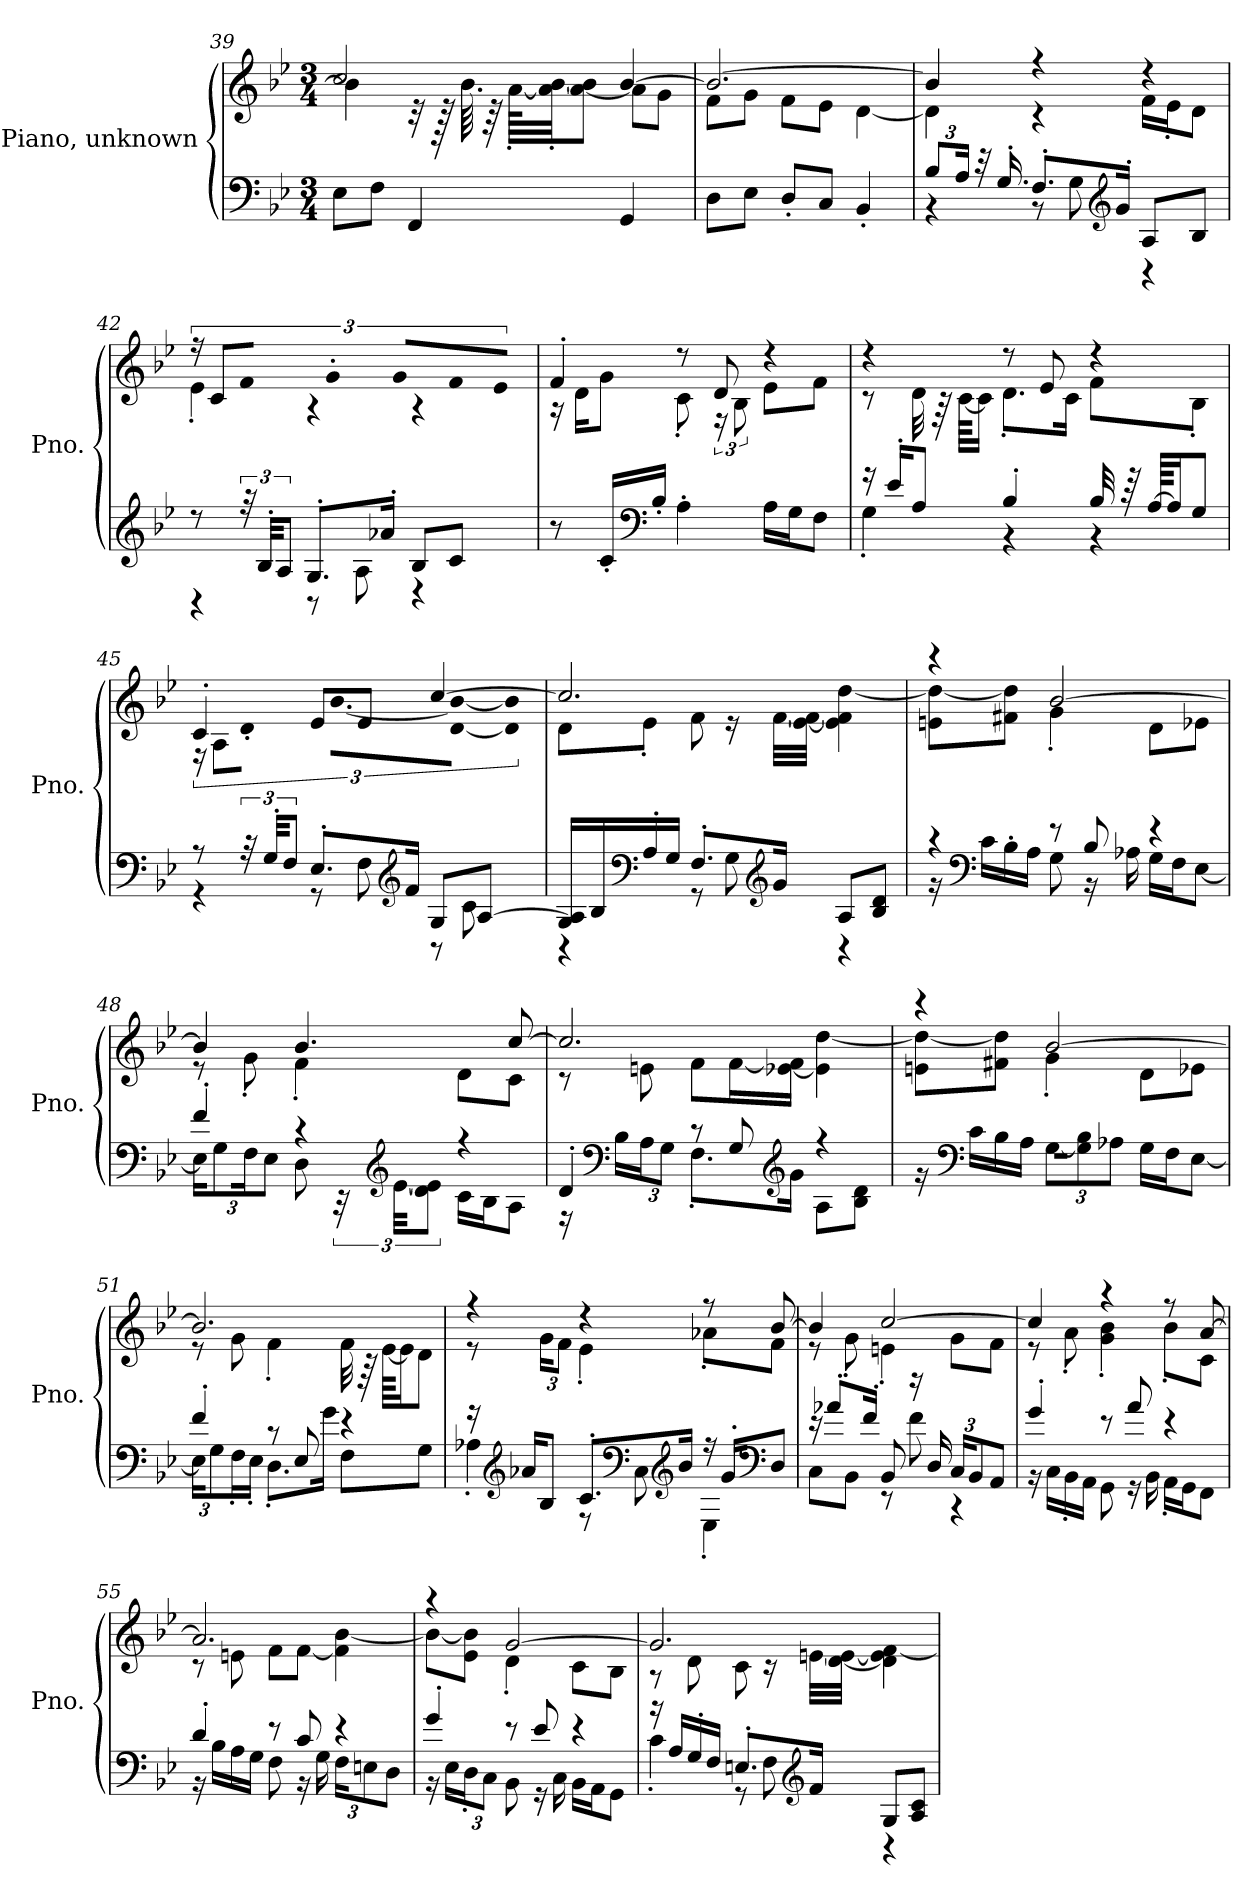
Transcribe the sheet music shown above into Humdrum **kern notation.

**kern	**kern
*part1	*part1
*staff2	*staff1
*I"Piano, unknown	*
*I'Pno.	*
*clefF4	*clefG2
*k[b-e-]	*k[b-e-]
*M3/4	*M3/4
=39	=39
*	*^
8E-\L	2cc/	4b-\]
8F\J	.	.
4FF/	.	32r
.	.	128r
.	.	64.b-\
.	.	64r
.	.	[64a'\KLLL
.	.	32a\]' [32b-\'JJ
.	.	[8a\ 8b-\]J
4GG/	[4b-/	8a\L]
.	.	8g\J
=40	=40	=40
8D\L	2.b-/_	8f\L
8E-\J	.	8g\J
8D'/L	.	8f\L
8C/J	.	8e-\J
4BB-'/	.	[4d\
=41	=41	=41
*Xbrackettup	*	*
*^	*	*
12B-/L	4r	4b-/]	4d\]
24A/Jk	.	.	.
32r	.	.	.
16.G'/	.	.	.
8.F'/L	8r	4r	4r
.	8G\	.	.
*clefG2	*	*	*
16g'/Jk	.	.	.
8A/L	4r	4r	16f\LL
.	.	.	16e-'\J
8B-/J	.	.	8d\J
!!LO:LB:g=z	!!
=42	=42	=42	=42
8r	4r	24r	4e-'\
.	.	12c/L	.
*brackettup	*	*	*
48r	.	8f/J	.
48B-'/KKL	.	.	.
12A/J	.	.	.
8.G'/L	8r	4g'/	4r
.	8A\	.	.
16a-X'/Jk	.	.	.
8B-/L	4r	16g/LL	4r
.	.	16f/J	.
8c/J	.	8e-/J	.
*v	*v	*	*
=43	=43	=43
8r	4f'/	16r
.	.	16d\KL
16c'/LL	.	8g\J
*clefF4	*	*
16B-'/JJ	.	.
4A'\	8r	8c'\
.	8d/	24r
.	.	12B-\
16A\LL	4r	8e-\L
16G\J	.	.
8F\J	.	8f\J
=44	=44	=44
*^	*	*
16r	4G'\	4r	8r
16e-'/KL	.	.	.
8A/J	.	.	32d\
.	.	.	64r
.	.	.	[64c\KKLL
.	.	.	16c\JJ]
4B-'/	4r	8r	8.d'\L
.	.	8e-/	.
.	.	.	16c\Jk
32B-/	4r	4r	8f\L
64r	.	.	.
[64A/KKLL	.	.	.
16A/J]	.	.	.
8G/J	.	.	8B-'\J
!!LO:LB:g=z	!!
=45	=45	=45	=45
8r	4r	4c'/	24r
.	.	.	12A\L
48r	.	.	8d'\J
48G'/KKL	.	.	.
12F/J	.	.	.
8.E-'/L	8r	8e-/L	[8.b-\L
.	8F\	8e-/J	.
*clefG2	*	*	*
16f/Jk	.	.	[16d\ 16b-\_Jk
8G/L	8r	[4cc/	4d\] 4b-\]
[8A/J	8c\	.	.
=46	=46	=46	=46
16G/ 16A/]LL	4r	2.cc/]	8d\L
16B-/	.	.	.
*clefF4	*	*	*
16A'/	.	.	8e-'\J
16G/JJ	.	.	.
8.F'/L	8r	.	8f\
.	8G\	.	16r
*clefG2	*	*	*
16g/Jk	.	.	[32f\LLL
.	.	.	[32e-\ 32f\_JJJ
8A/L	4r	.	4e-\] 4f\] [4dd\
8B-/ 8d/J	.	.	.
!!LO:LB:g=z	!!
=47	=47	=47	=47
4r	16r	4r	8en\ 8dd\_L
*clefF4	*	*	*
.	16c\LL	.	.
.	16B-'\	.	8f#X\ 8dd\]J
.	16A\JJ	.	.
8r	8G\	[2b-/	4g'\
8B-/	16r	.	.
.	16A-X\	.	.
4r	16G\LL	.	8d\L
.	16F\J	.	.
.	[8E-\J	.	8e-X\J
=48	=48	=48	=48
*	*Xbrackettup	*	*
4f'/	24E-\KL]	4b-/]	8r
.	12G\	.	.
.	24F\K	.	8g'\
.	12E-\J	.	.
4r	8D\	4.b-/	4f'\
*	*brackettup	*	*
.	48r	.	.
*clefG2	*	*	*
.	[48e-\KKL	.	.
.	12d\ 12e-\]J	.	.
4r	16c\LL	.	8d\L
.	16B-\J	.	.
.	8A\J	[8cc/	8c\J
=49	=49	=49	=49
4d'/	16r	2.cc/]	8r
*clefF4	*	*	*
.	16B-\LL	.	.
*	*Xbrackettup	*	*
.	24A\J	.	8en\
.	12G\J	.	.
8r	8.F'\L	.	8f\L
8G/	.	.	[16f\L
*clefG2	*	*	*
.	16g\Jk	.	[16e-X\ 16f\]JJ
4r	8A\L	.	4e-\] [4dd\
.	8B-\ 8d\J	.	.
!!LO:PB:g=z	!!
=50	=50	=50	=50
2.r	16r	4r	8en\ 8dd\_L
*clefF4	*	*	*
.	16c\LL	.	.
.	16B-\	.	8f#X\ 8dd\]J
.	16A\JJ	.	.
.	[12G\L	[2b-/	4g'\
.	12G\] 12B-\	.	.
.	12A-X\J	.	.
.	16G\LL	.	8d\L
.	16F\J	.	.
.	[8E-\J	.	8e-X\J
=51	=51	=51	=51
4f'/	24E-\KL]	2.b-/]	8r
.	12G\	.	.
.	16F'\L	.	8g\
.	16E-'\JJ	.	.
8r	8.D'\L	.	4f'\
8E-/	.	.	.
.	16g\Jk	.	.
4r	8F\L	.	32f\
.	.	.	64r
.	.	.	[64e-\KKLL
.	.	.	16e-\J]
.	8G\J	.	8d\J
!!LO:LB:g=z	!!
=52	=52	=52	=52
16r	4A-X'\	4r	8r
*clefG2	*	*	*
16a-X/KL	.	.	.
*	*	*	*Xbrackettup
8B-/J	.	.	24g\KL
.	.	.	12f\J
8.c'/L	8r	4r	4e-'\
*clefF4	*	*	*
.	8C\	.	.
*clefG2	*	*	*
16b-/Jk	.	.	.
16r	4E-'\	8r	8a-X'\L
16g'/KL	.	.	.
*clefF4	*	*	*
8D/J	.	[8b-/	8f\J
=53	=53	=53	=53
16r	8C\L	4b-/]	8r
8a-X'/L	.	.	.
.	8BB-\J	.	8g'\
16f'/Jk	.	.	.
8BB-/	8r	[2cc/	4en'\
16r	8f\	.	.
16D/	.	.	.
24C/KL	4r	.	8g\L
12BB-/	.	.	.
8AA/J	.	.	8f\J
=54	=54	=54	=54
4g'/	16r	4cc/]	8r
.	16C\LL	.	.
.	16BB-'\	.	8a'\
.	16AA\JJ	.	.
8r	8GG\	4r	4g\' 4b-\'
8a/	16r	.	.
.	16BB-\	.	.
4r	16AA'\LL	8r	8b-'\L
.	16GG\J	.	.
.	8FF\J	[8a/	8c\J
!!LO:LB:g=z	!!
=55	=55	=55	=55
4d'/	16r	2.a/]	8r
.	16B-\LL	.	.
.	16A\	.	8en\
.	16G\JJ	.	.
8r	8F\	.	8f\L
8c/	16r	.	[8f\J
.	16G\	.	.
4r	24F\KL	.	4f\] [4b-\
.	12En\	.	.
.	8D\J	.	.
=56	=56	=56	=56
4g'/	16r	4r	8b-\L_
.	16E-\LL	.	.
.	24D'\J	.	8e-\ 8b-\]J
.	12C\J	.	.
8r	8BB-\	[2g/	4d'\
8e-/	16r	.	.
.	16C\	.	.
4r	16BB-\LL	.	8c\L
.	16AA\J	.	.
.	8GG\J	.	8B-\J
=57	=57	=57	=57
16r	4c'\	2.g/]	8r
16A/LL	.	.	.
16G'/	.	.	8d\
16F/JJ	.	.	.
8.En'/L	8r	.	8c\
.	8F\	.	16r
*clefG2	*	*	*
16f/Jk	.	.	[32en\LLL
.	.	.	[32d\ 32e\_JJJ
8G/L	4r	.	4d\] 4e\] [4f\
8A/ 8c/J	.	.	.
*v	*v	*	*
*	*v	*v
=	=
*-	*-
